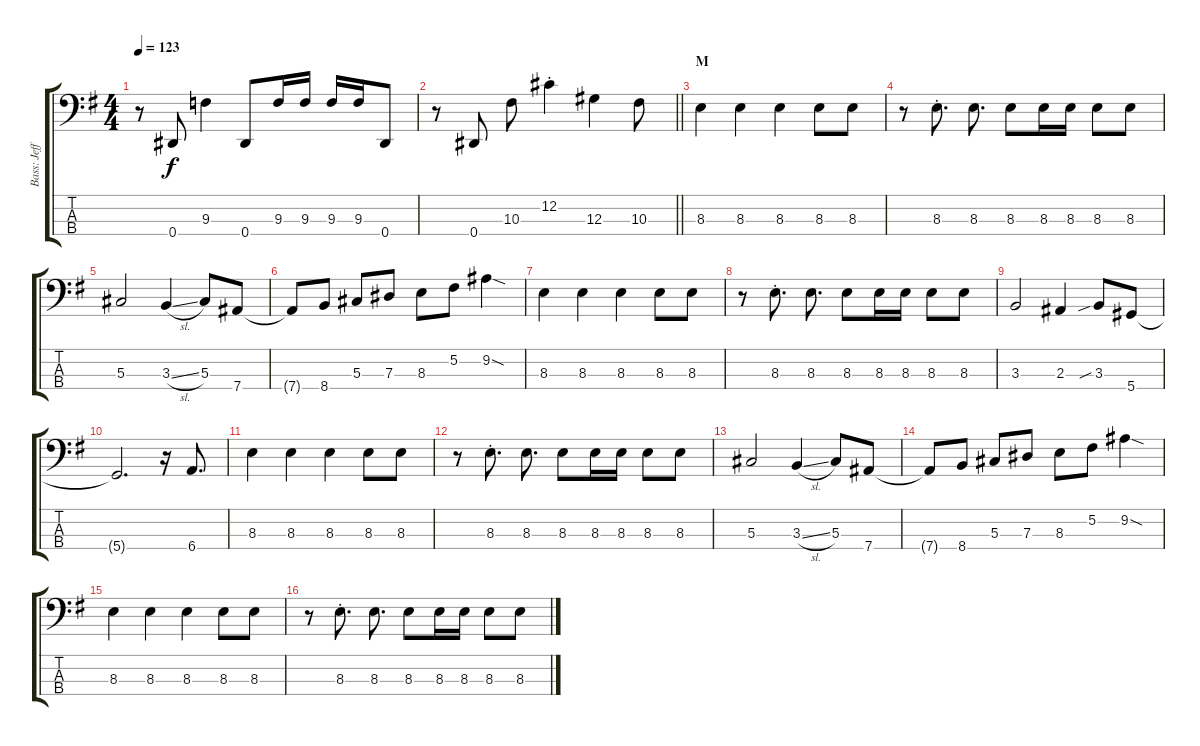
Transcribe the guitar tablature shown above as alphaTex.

\track ("Bass: Jeff" "Bass: Jeff") {instrument electricbassfinger}
\staff {score tabs}
\tuning (Gb2 Db2 Ab1 Eb1) {hide}
\ts (4 4)
\tempo 123
\clef f4
\ks g
r.8{dy f} 0.4.8 9.3.4 0.4.8 9.3.16 9.3.16 9.3.16 9.3.16 0.4.8 |
\barLineRight lightlight
r.8 0.4.8 10.3.8 12.2{st}.4 12.3.4 10.3.8 |
\section ("" "M")
8.3.4 8.3.4 8.3.4 8.3.8 8.3.8 |
r.8 8.3{st}.8{d} 8.3.8{d} 8.3.8 8.3.16 8.3.16 8.3.8 8.3.8 |
5.3.2 3.3{sl}.4 5.3.8 7.4.8 |
7.4{t}.8 8.4.8 5.3.8 7.3.8 8.3.8 5.2.8 9.2{sod}.4 |
8.3.4 8.3.4 8.3.4 8.3.8 8.3.8 |
r.8 8.3{st}.8{d} 8.3.8{d} 8.3.8 8.3.16 8.3.16 8.3.8 8.3.8 |
3.3.2 2.3.4 3.3{sib}.8 5.4.8 |
5.4{t}.2{d} r.16 6.4.8{d} |
8.3.4 8.3.4 8.3.4 8.3.8 8.3.8 |
r.8 8.3{st}.8{d} 8.3.8{d} 8.3.8 8.3.16 8.3.16 8.3.8 8.3.8 |
5.3.2 3.3{sl}.4 5.3.8 7.4.8 |
7.4{t}.8 8.4.8 5.3.8 7.3.8 8.3.8 5.2.8 9.2{sod}.4 |
8.3.4 8.3.4 8.3.4 8.3.8 8.3.8 |
r.8 8.3{st}.8{d} 8.3.8{d} 8.3.8 8.3.16 8.3.16 8.3.8 8.3.8
